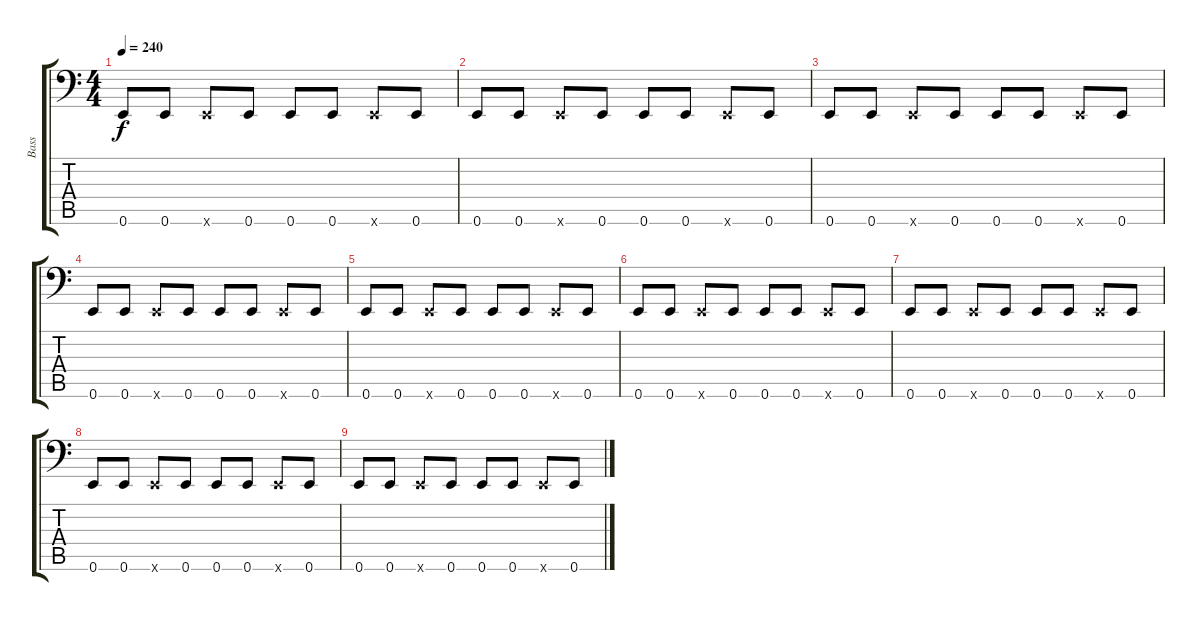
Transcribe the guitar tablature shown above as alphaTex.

\track ("Bass" "Bass") {instrument electricbasspick}
\staff {score tabs}
\tuning (E3 B2 G2 D2 A1 E1) {hide}
\ts (4 4)
\tempo 240
\clef f4
\ks c
0.6.8{dy f} 0.6.8 0.6{x}.8 0.6.8 0.6.8 0.6.8 0.6{x}.8 0.6.8 |
0.6.8 0.6.8 0.6{x}.8 0.6.8 0.6.8 0.6.8 0.6{x}.8 0.6.8 |
0.6.8 0.6.8 0.6{x}.8 0.6.8 0.6.8 0.6.8 0.6{x}.8 0.6.8 |
0.6.8 0.6.8 0.6{x}.8 0.6.8 0.6.8 0.6.8 0.6{x}.8 0.6.8 |
0.6.8 0.6.8 0.6{x}.8 0.6.8 0.6.8 0.6.8 0.6{x}.8 0.6.8 |
0.6.8 0.6.8 0.6{x}.8 0.6.8 0.6.8 0.6.8 0.6{x}.8 0.6.8 |
0.6.8 0.6.8 0.6{x}.8 0.6.8 0.6.8 0.6.8 0.6{x}.8 0.6.8 |
0.6.8 0.6.8 0.6{x}.8 0.6.8 0.6.8 0.6.8 0.6{x}.8 0.6.8 |
0.6.8 0.6.8 0.6{x}.8 0.6.8 0.6.8 0.6.8 0.6{x}.8 0.6.8
